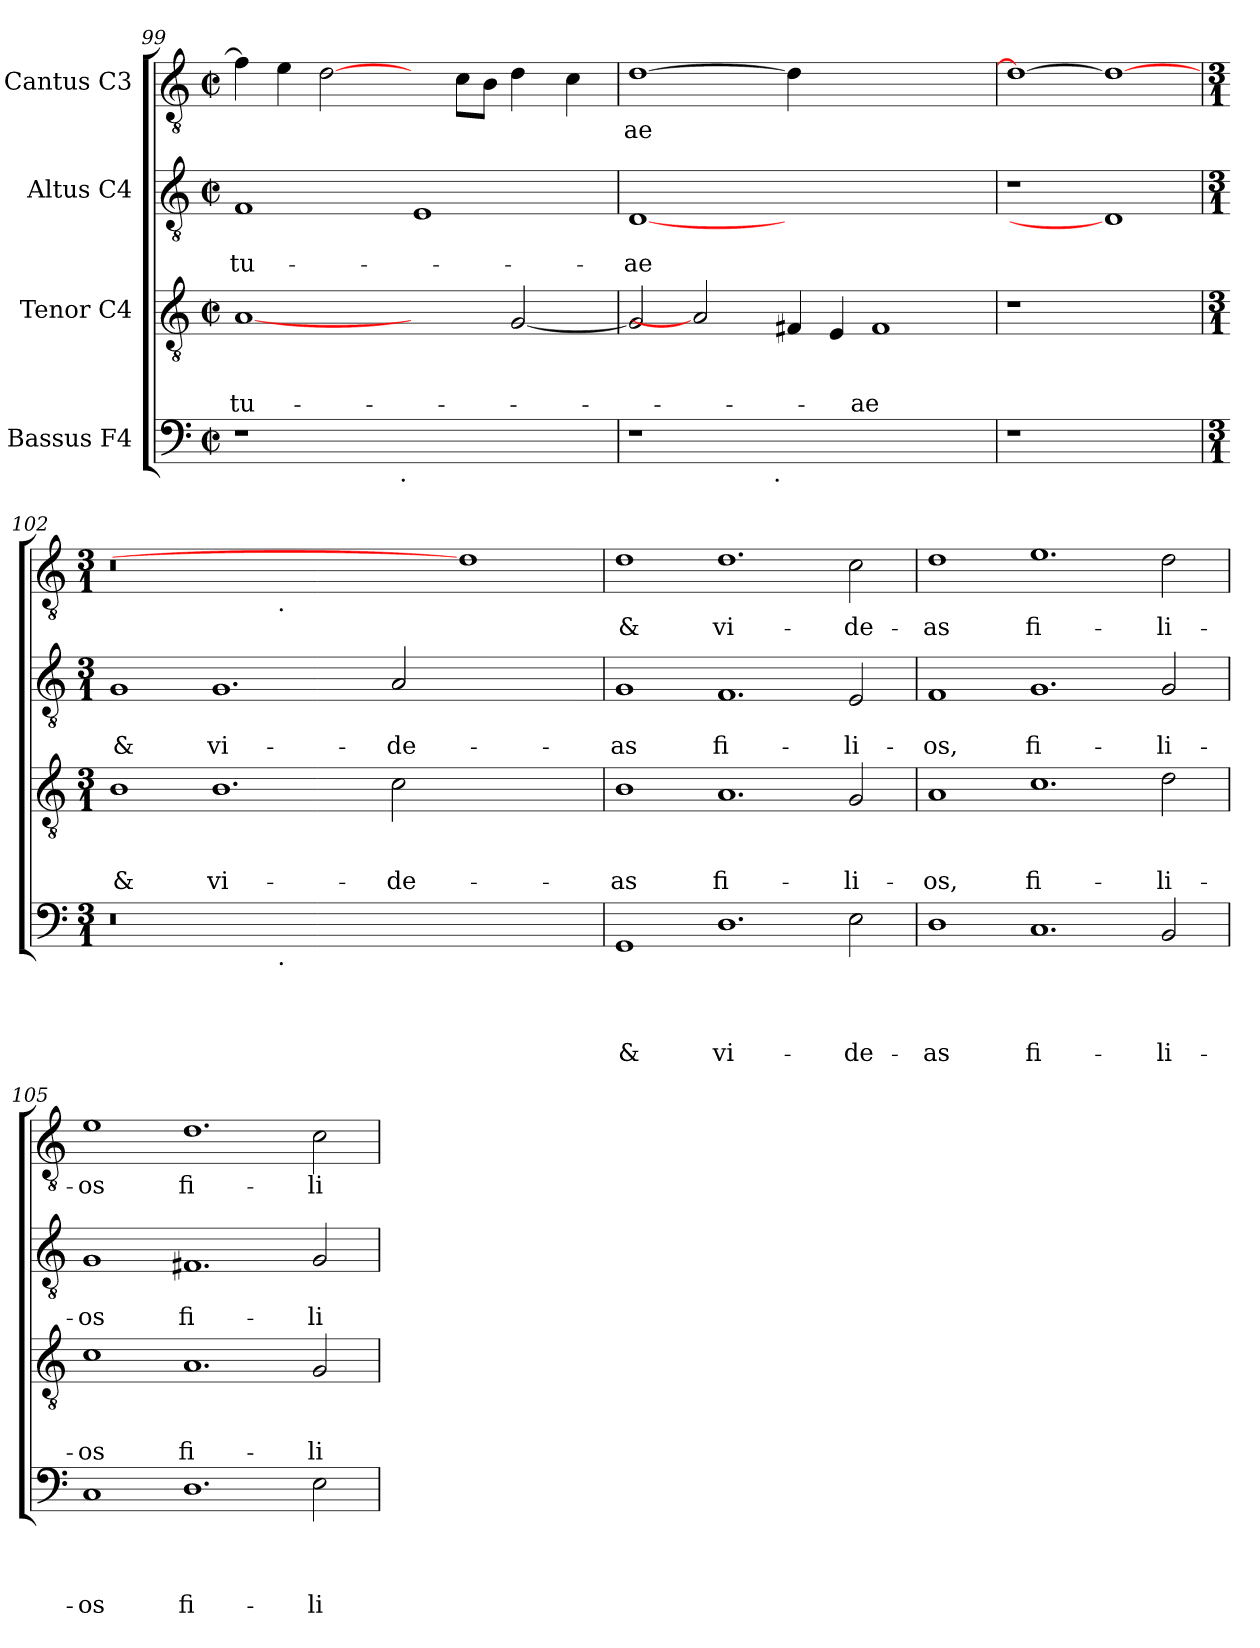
**kern	**text	**text	**text	**text	**kern	**text	**text	**text	**kern	**text	**text	**kern	**text
*part4	*part4	*part4	*part4	*part4	*part3	*part3	*part3	*part3	*part2	*part2	*part2	*part1	*part1
*staff4	*staff4	*staff4	*staff4	*staff4	*staff3	*staff3	*staff3	*staff3	*staff2	*staff2	*staff2	*staff1	*staff1
*I"Bassus F4	*	*	*	*	*I"Tenor C4	*	*	*	*I"Altus C4	*	*	*I"Cantus C3	*
*clefF4	*	*	*	*	*clefGv2	*	*	*	*clefGv2	*	*	*clefGv2	*
*k[]	*	*	*	*	*k[]	*	*	*	*k[]	*	*	*k[]	*
*C:	*	*	*	*	*C:	*	*	*	*C:	*	*	*C:	*
*M2/2	*	*	*	*	*M2/2	*	*	*	*M2/2	*	*	*M2/2	*
*met(c|)	*	*	*	*	*met(c|)	*	*	*	*met(c|)	*	*	*met(c|)	*
=99	=99	=99	=99	=99	=99	=99	=99	=99	=99	=99	=99	=99	=99
!	!	!	!	!	!	!	!	!LO:LY:b	!	!	!LO:LY:b	!	!
*^	*	*	*	*	*	*	*	*	*	*	*	*	*
1r	3%2ryy	.	.	.	.	[1A	.	.	tu-	1F	.	tu-	4f\]	.
.	.	.	.	.	.	.	.	.	.	.	.	.	4e\	.
.	.	.	.	.	.	.	.	.	.	.	.	.	[2d\	.
.	6..ryy	.	.	.	.	.	.	.	.	.	.	.	.	.
!	!LO:TX:b:t=.	!	!	!	!	!	!	!	!	!	!	!	!	!
.	3%2ryy	.	.	.	.	.	.	.	.	.	.	.	.	.
1ryy	.	.	.	.	.	2ryy	.	.	.	1E	.	.	4ryy	.
.	.	.	.	.	.	.	.	.	.	.	.	.	8c\L	.
.	.	.	.	.	.	.	.	.	.	.	.	.	8B\J	.
.	.	.	.	.	.	[>2G/	.	.	.	.	.	.	4d\	.
.	3ryy	.	.	.	.	.	.	.	.	.	.	.	.	.
.	.	.	.	.	.	.	.	.	.	.	.	.	4c\	.
.	24ryy	.	.	.	.	.	.	.	.	.	.	.	.	.
!!LO:PB:g=z
=100	=100	=100	=100	=100	=100	=100	=100	=100	=100	=100	=100	=100	=100	=100
!	!	!	!	!	!	!	!	!	!	!	!	!LO:LY:b	!	!LO:LY:b
1r	3%2ryy	.	.	.	.	2G/]	.	.	.	[1D	.	-ae	[>1d	-ae
.	.	.	.	.	.	2A]	.	.	.	.	.	.	.	.
.	6..ryy	.	.	.	.	.	.	.	.	.	.	.	.	.
!	!LO:TX:b:t=.	!	!	!	!	!	!	!	!	!	!	!	!	!
.	24ryy	.	.	.	.	.	.	.	.	.	.	.	.	.
1.ryy	1.ryy	.	.	.	.	4F#X/	.	.	.	1.ryy	.	.	4d\]	.
.	.	.	.	.	.	4E/	.	.	.	.	.	.	1ryy	.
!	!	!	!	!	!	!	!	!	!LO:LY:b	!	!	!	!	!
.	.	.	.	.	.	1F#	.	.	-ae	.	.	.	.	.
.	.	.	.	.	.	.	.	.	.	.	.	.	4ryy	.
*v	*v	*	*	*	*	*	*	*	*	*	*	*	*	*
=101	=101	=101	=101	=101	=101	=101	=101	=101	=101	=101	=101	=101	=101
1r	.	.	.	.	1r	.	.	.	1r	.	.	1d_	.
1ryy	.	.	.	.	1ryy	.	.	.	1D]	.	.	1d_	.
=102	=102	=102	=102	=102	=102	=102	=102	=102	=102	=102	=102	=102	=102
*M3/1	*	*	*	*	*M3/1	*	*	*	*M3/1	*	*	*M3/1	*
!	!	!	!	!	!	!	!	!LO:LY:b	!	!	!LO:LY:b	!	!
*^	*	*	*	*	*	*	*	*	*	*	*	*^	*
0.r	1ryy	.	.	.	.	1B	.	.	&	1G	.	&	0.r	1ryy	.
!	!	!	!	!	!	!	!	!	!LO:LY:b	!	!	!LO:LY:b	!	!	!
.	4...ryy	.	.	.	.	1.B	.	.	vi-	1.G	.	vi-	.	4...ryy	.
!	!	!	!	!	!	!	!	!	!	!	!	!	!	!LO:TX:b:t=.	!
!	!LO:TX:b:t=.	!	!	!	!	!	!	!	!	!	!	!	!	!	!
.	1ryy	.	.	.	.	.	.	.	.	.	.	.	.	1ryy	.
.	1ryy	.	.	.	.	.	.	.	.	.	.	.	.	1ryy	.
!	!	!	!	!	!	!	!	!	!LO:LY:b	!	!	!LO:LY:b	!	!	!
.	.	.	.	.	.	2c\	.	.	-de-	2A/	.	-de-	.	.	.
1ryy	.	.	.	.	.	1ryy	.	.	.	1ryy	.	.	1d]	.	.
.	2ryy	.	.	.	.	.	.	.	.	.	.	.	.	2ryy	.
.	32ryy	.	.	.	.	.	.	.	.	.	.	.	.	32ryy	.
=103	=103	=103	=103	=103	=103	=103	=103	=103	=103	=103	=103	=103	=103	=103	=103
!	!	!	!	!	!LO:LY:b	!	!	!	!LO:LY:b	!	!	!LO:LY:b	!	!	!LO:LY:b
*v	*v	*	*	*	*	*	*	*	*	*	*	*	*v	*v	*
1GG	.	.	.	&	1B	.	.	-as	1G	.	-as	1d	&
!	!	!	!	!LO:LY:b	!	!	!	!LO:LY:b	!	!	!LO:LY:b	!	!LO:LY:b
1.D	.	.	.	vi-	1.A	.	.	fi-	1.F	.	fi-	1.d	vi-
!	!	!	!	!LO:LY:b	!	!	!	!LO:LY:b	!	!	!LO:LY:b	!	!LO:LY:b
2E\	.	.	.	-de-	2G/	.	.	-li-	2E/	.	-li-	2c\	-de-
=104	=104	=104	=104	=104	=104	=104	=104	=104	=104	=104	=104	=104	=104
!	!	!	!	!LO:LY:b	!	!	!	!LO:LY:b	!	!	!LO:LY:b	!	!LO:LY:b
1D	.	.	.	-as	1A	.	.	-os,	1F	.	-os,	1d	-as
!	!	!	!	!LO:LY:b	!	!	!	!LO:LY:b	!	!	!LO:LY:b	!	!LO:LY:b
1.C	.	.	.	fi-	1.c	.	.	fi-	1.G	.	fi-	1.e	fi-
!	!	!	!	!LO:LY:b	!	!	!	!LO:LY:b	!	!	!LO:LY:b	!	!LO:LY:b
2BB/	.	.	.	-li-	2d\	.	.	-li-	2G/	.	-li-	2d\	-li-
=105	=105	=105	=105	=105	=105	=105	=105	=105	=105	=105	=105	=105	=105
!	!	!	!	!LO:LY:b	!	!	!	!LO:LY:b	!	!	!LO:LY:b	!	!LO:LY:b
1C	.	.	.	-os	1c	.	.	-os	1G	.	-os	1e	-os
!	!	!	!	!LO:LY:b	!	!	!	!LO:LY:b	!	!	!LO:LY:b	!	!LO:LY:b
1.D	.	.	.	fi-	1.A	.	.	fi-	1.F#X	.	fi-	1.d	fi-
!	!	!	!	!LO:LY:b	!	!	!	!LO:LY:b	!	!	!LO:LY:b	!	!LO:LY:b
2E\	.	.	.	-li-	2G/	.	.	-li-	2G/	.	-li-	2c\	-li-
=	=	=	=	=	=	=	=	=	=	=	=	=	=
*-	*-	*-	*-	*-	*-	*-	*-	*-	*-	*-	*-	*-	*-
